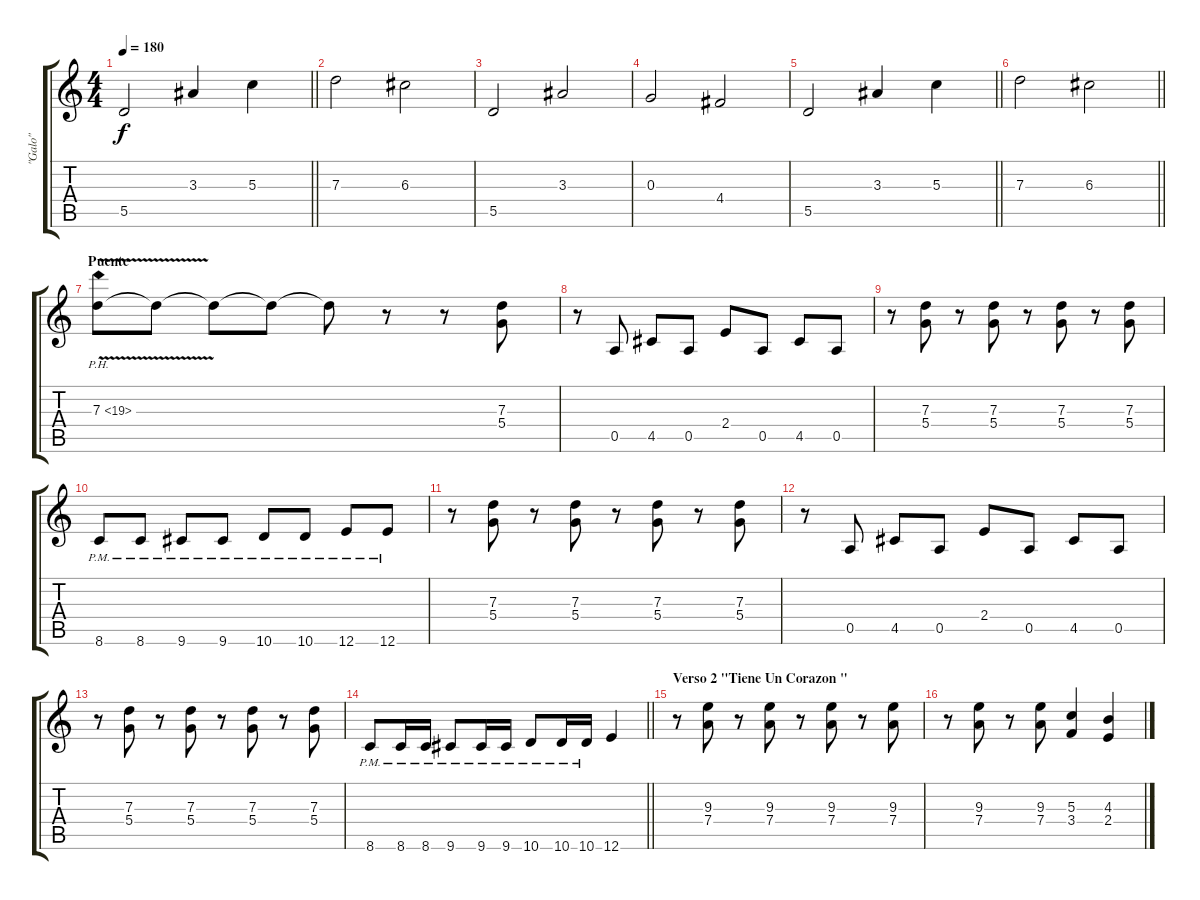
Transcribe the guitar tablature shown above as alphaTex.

\track ("\"Galo\"" "\"Galo\"") {instrument overdrivenguitar}
\staff {score tabs}
\tuning (E4 B3 G3 D3 A2 E2) {hide}
\ts (4 4)
\tempo 180
\clef g2
\barLineRight lightlight
\ks c
5.5.2{dy f} 3.3.4 5.3.4 |
7.3.2 6.3.2 |
5.5.2 3.3.2 |
0.3.2 4.4.2 |
\barLineRight lightlight
5.5.2 3.3.4 5.3.4 |
\barLineRight lightlight
7.3.2 6.3.2 |
\section ("" "Puente")
7.3{ph 12 v}.8 7.3{t}.8 7.3{t}.8 7.3{t}.8 7.3{t}.8 r.8 r.8 (7.3 5.4).8 |
r.8 0.5.8 4.5.8 0.5.8 2.4.8 0.5.8 4.5.8 0.5.8 |
r.8 (7.3 5.4).8 r.8 (7.3 5.4).8 r.8 (7.3 5.4).8 r.8 (7.3 5.4).8 |
8.6{pm}.8 8.6{pm}.8 9.6{pm}.8 9.6{pm}.8 10.6{pm}.8 10.6{pm}.8 12.6{pm}.8 12.6{pm}.8 |
r.8 (7.3 5.4).8 r.8 (7.3 5.4).8 r.8 (7.3 5.4).8 r.8 (7.3 5.4).8 |
r.8 0.5.8 4.5.8 0.5.8 2.4.8 0.5.8 4.5.8 0.5.8 |
r.8 (7.3 5.4).8 r.8 (7.3 5.4).8 r.8 (7.3 5.4).8 r.8 (7.3 5.4).8 |
\barLineRight lightlight
8.6{pm}.8 8.6{pm}.16 8.6{pm}.16 9.6{pm}.8 9.6{pm}.16 9.6{pm}.16 10.6{pm}.8 10.6{pm}.16 10.6{pm}.16 12.6.4 |
\section ("" "Verso 2 \"Tiene Un Corazon \"")
r.8 (9.3 7.4).8 r.8 (9.3 7.4).8 r.8 (9.3 7.4).8 r.8 (9.3 7.4).8 |
r.8 (9.3 7.4).8 r.8 (9.3 7.4).8 (5.3 3.4).4 (4.3 2.4).4
